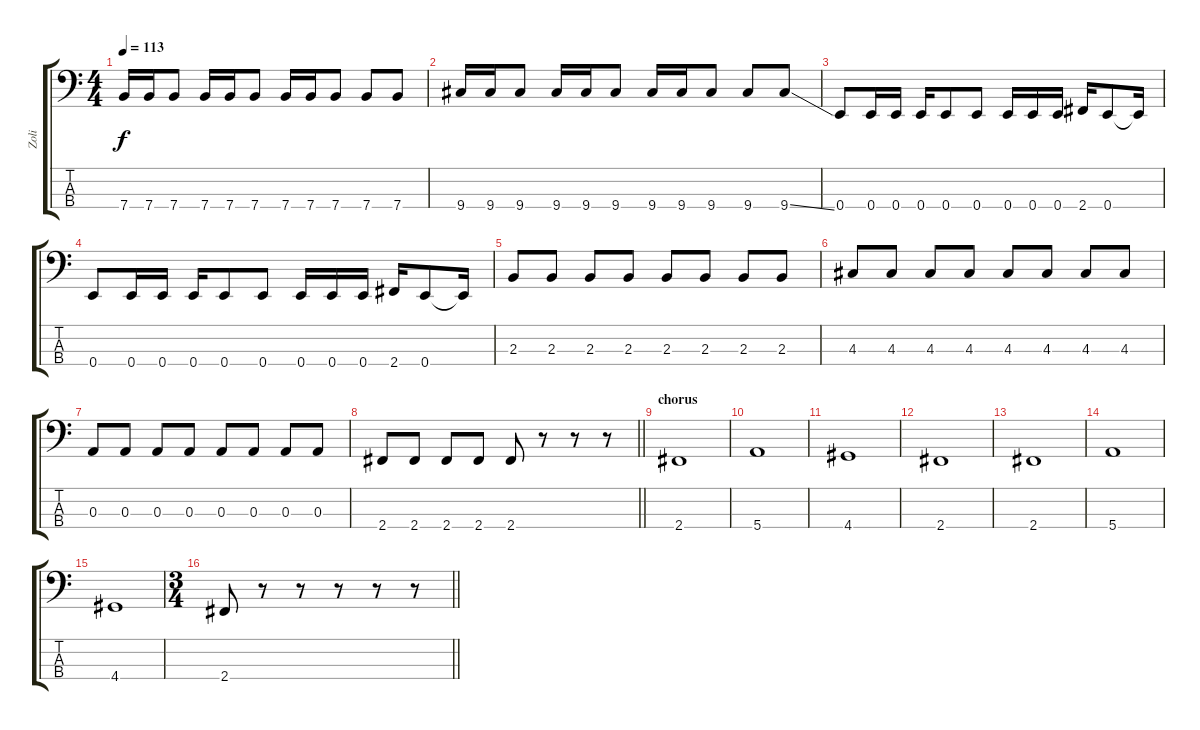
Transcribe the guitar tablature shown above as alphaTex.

\track ("Zoli" "Zoli") {instrument slapbass1}
\staff {score tabs}
\tuning (G2 D2 A1 E1) {hide}
\ts (4 4)
\tempo 113
\clef f4
\ks c
7.4.16{dy f} 7.4.16 7.4.8 7.4.16 7.4.16 7.4.8 7.4.16 7.4.16 7.4.8 7.4.8 7.4.8 |
9.4.16 9.4.16 9.4.8 9.4.16 9.4.16 9.4.8 9.4.16 9.4.16 9.4.8 9.4.8 9.4{ss}.8 |
0.4.8 0.4.16 0.4.16 0.4.16 0.4.8 0.4.8 0.4.16 0.4.16 0.4.16 2.4.16 0.4.8 0.4{t}.16 |
0.4.8 0.4.16 0.4.16 0.4.16 0.4.8 0.4.8 0.4.16 0.4.16 0.4.16 2.4.16 0.4.8 0.4{t}.16 |
2.3.8 2.3.8 2.3.8 2.3.8 2.3.8 2.3.8 2.3.8 2.3.8 |
4.3.8 4.3.8 4.3.8 4.3.8 4.3.8 4.3.8 4.3.8 4.3.8 |
0.3.8 0.3.8 0.3.8 0.3.8 0.3.8 0.3.8 0.3.8 0.3.8 |
\barLineRight lightlight
2.4.8 2.4.8 2.4.8 2.4.8 2.4.8 r.8 r.8 r.8 |
\section ("" "chorus")
2.4.1 |
5.4.1 |
4.4.1 |
2.4.1 |
2.4.1 |
5.4.1 |
4.4.1 |
\ts (3 4)
\barLineRight lightlight
2.4.8 r.8 r.8 r.8 r.8 r.8
